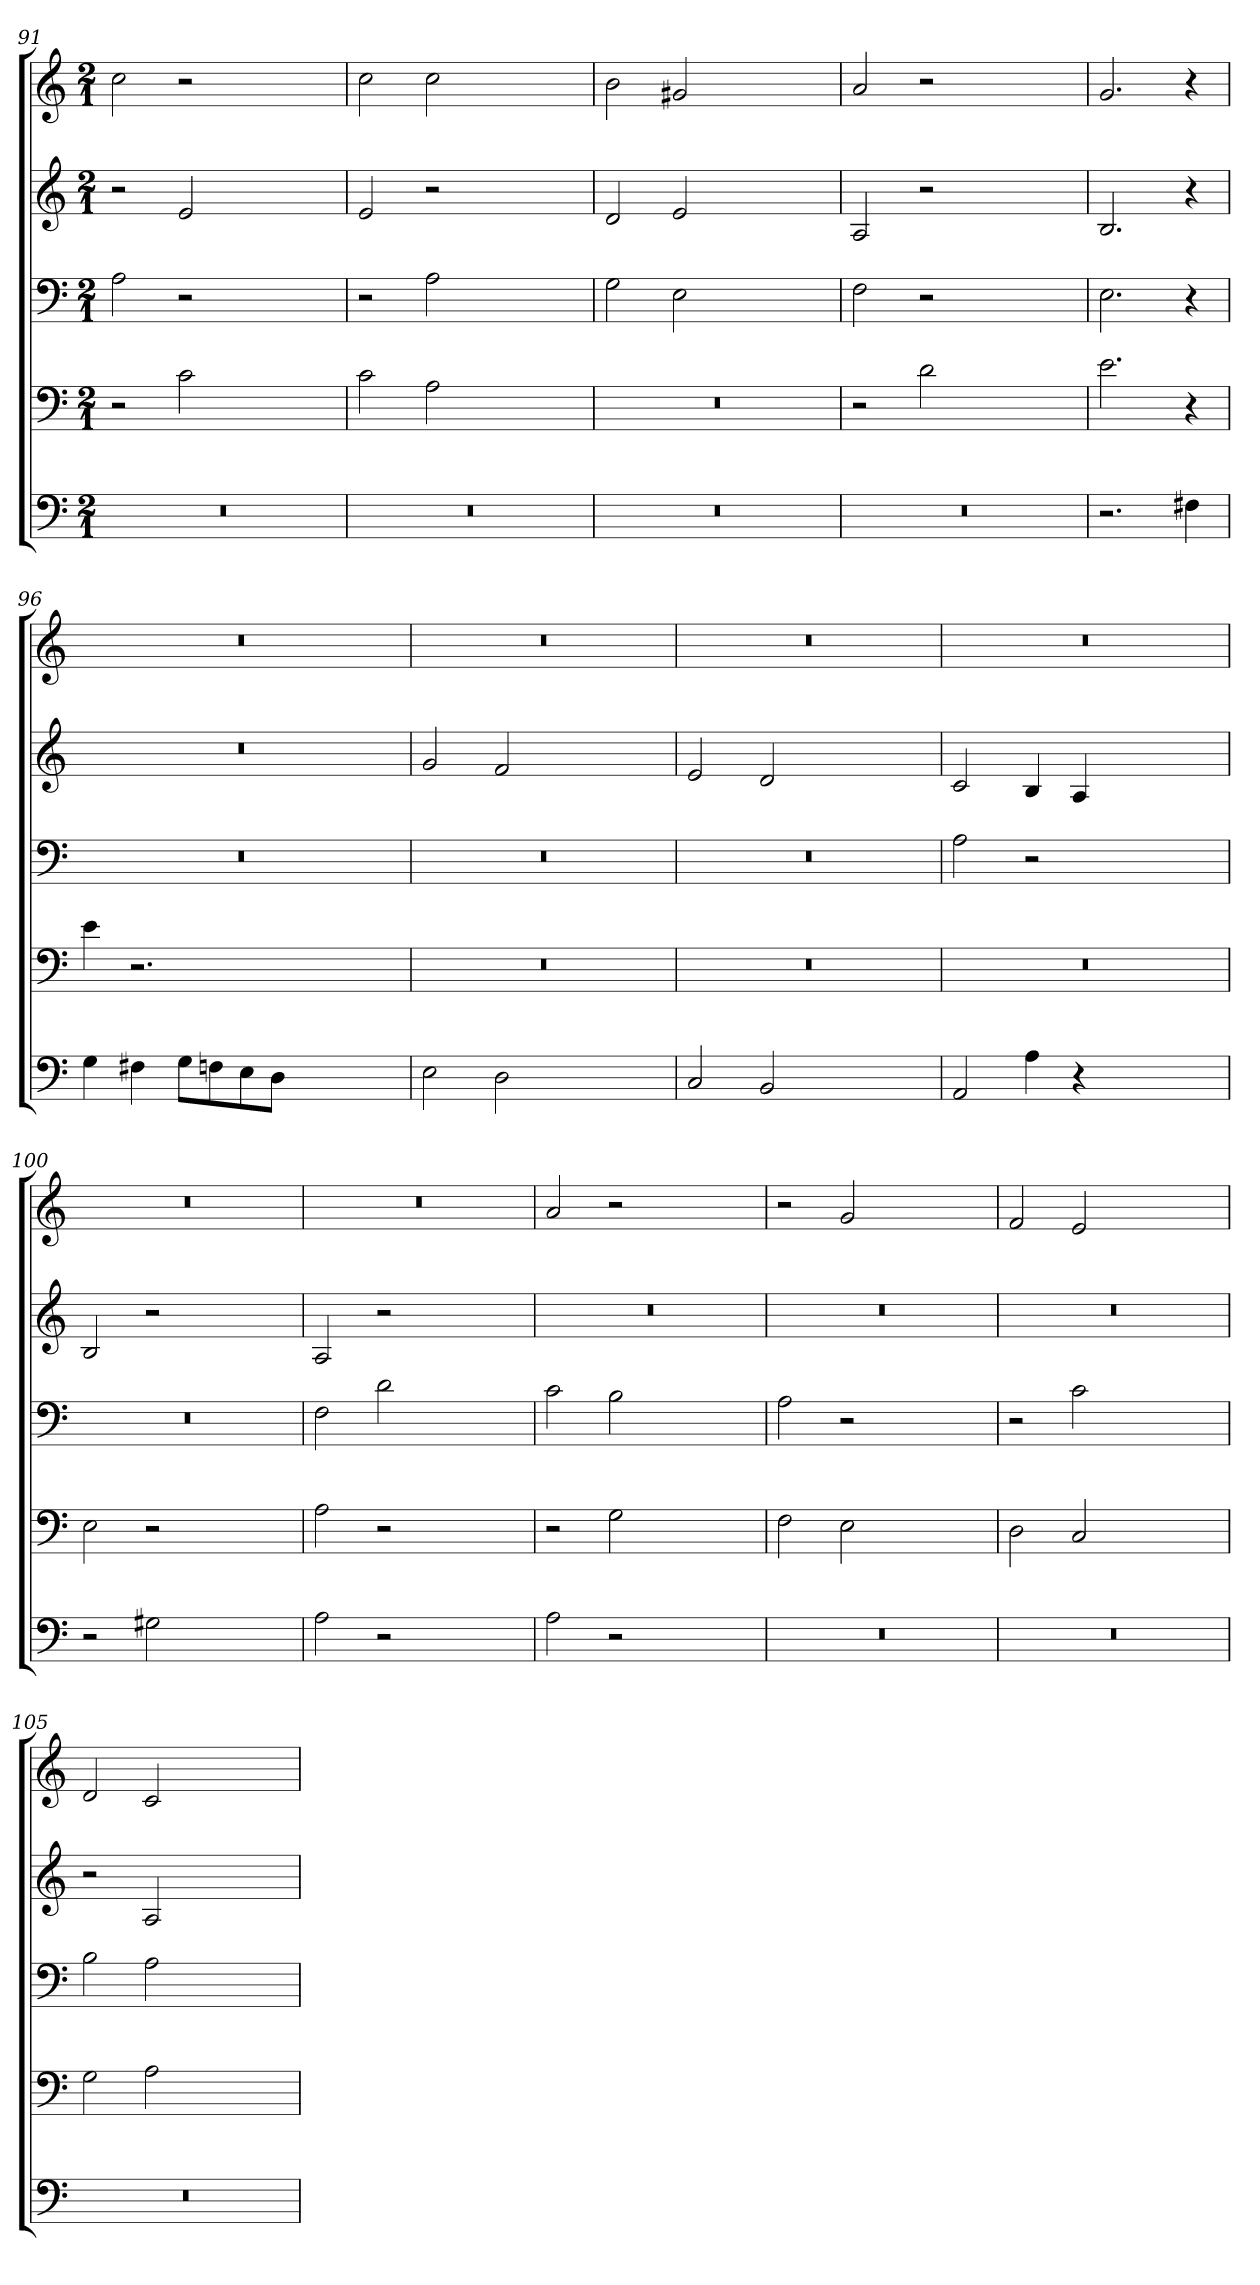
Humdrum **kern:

**kern	**kern	**kern	**kern	**kern
*part5	*part4	*part3	*part2	*part1
*staff5	*staff4	*staff3	*staff2	*staff1
*clefF4	*clefF4	*clefF4	*clefG2	*clefG2
*k[]	*k[]	*k[]	*k[]	*k[]
*C:	*C:	*C:	*C:	*C:
*M2/1	*M2/1	*M2/1	*M2/1	*M2/1
=91	=91	=91	=91	=91
0r	2r	2A	2r	2cc
.	2c	2r	2e	2r
.	1ryy	1ryy	1ryy	1ryy
=92	=92	=92	=92	=92
0r	2c	2r	2e	2cci
.	2A	2A	2r	2cc
.	1ryy	1ryy	1ryy	1ryy
=93	=93	=93	=93	=93
0r	0r	2G	2d	2b
.	.	2E	2e	2g#Xj
.	.	1ryy	1ryy	1ryy
=94	=94	=94	=94	=94
0r	2r	2F	2A	2a
.	2di	2r	2r	2r
.	1ryy	1ryy	1ryy	1ryy
=95	=95	=95	=95	=95
2.r	2.e	2.E	2.B	2.g
4F#XZ	4r	4r	4r	4r
=96	=96	=96	=96	=96
4Gi	4ei	0r	0r	0r
4F#XZ	2.r	.	.	.
8GiL	.	.	.	.
8FnZ	.	.	.	.
8EZ	.	.	.	.
8DZJ	.	.	.	.
1ryy	1ryy	.	.	.
=97	=97	=97	=97	=97
2E	0r	0r	2gi	0r
2D	.	.	2f	.
1ryy	.	.	1ryy	.
=98	=98	=98	=98	=98
2C	0r	0r	2e	0r
2BB	.	.	2d	.
1ryy	.	.	1ryy	.
=99	=99	=99	=99	=99
2AA	0r	2A	2c	0r
4A	.	2r	4B	.
4r	.	.	4A	.
1ryy	.	1ryy	1ryy	.
=100	=100	=100	=100	=100
2r	2E	0r	2B	0r
2G#X	2r	.	2r	.
1ryy	1ryy	.	1ryy	.
=101	=101	=101	=101	=101
2A	2A	2FV	2A	0r
2r	2r	2d	2r	.
1ryy	1ryy	1ryy	1ryy	.
=102	=102	=102	=102	=102
2Ai	2r	2c	0r	2a
2r	2G	2B	.	2r
1ryy	1ryy	1ryy	.	1ryy
=103	=103	=103	=103	=103
0r	2F	2A	0r	2r
.	2E	2r	.	2g
.	1ryy	1ryy	.	1ryy
=104	=104	=104	=104	=104
0r	2D	2r	0r	2f
.	2CV	2c	.	2e
.	1ryy	1ryy	.	1ryy
=105	=105	=105	=105	=105
0r	2G	2B	2r	2d
.	2A	2A	2A	2c
.	1ryy	1ryy	1ryy	1ryy
=	=	=	=	=
*-	*-	*-	*-	*-
